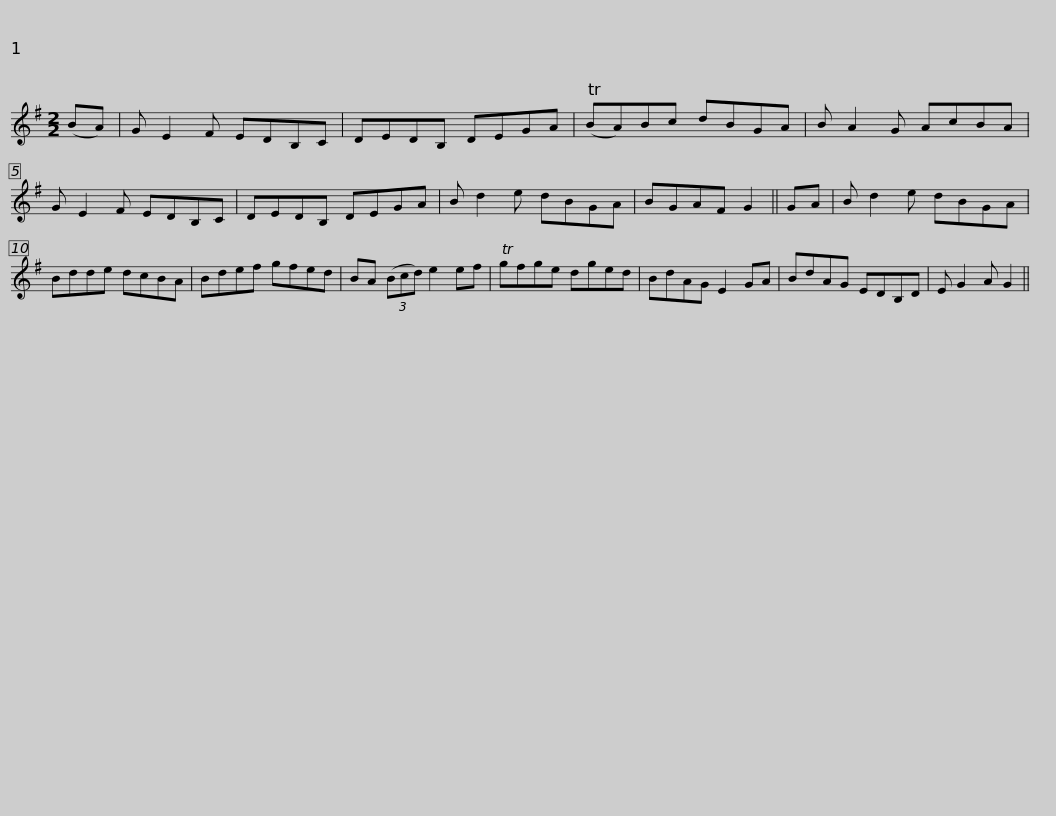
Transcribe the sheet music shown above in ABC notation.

X:1
L:1/8
M:2/2
I:linebreak $
K:G
V:1 treble
V:1
 (BA) | G E2 F EDB,C | DEDB, DEGA | (TBA)Bc dBGA | B A2 G AcBA | %5
 G E2 F EDB,C |$ DEDB, DEGA | B d2 e dBGA | BGAF G2 || GA | %10
 B d2 e dBGA | Bdde dcBA | Bdef gfed |$ BA (3(Bcd) e2 ef | Tgfge dged | %15
 BdAG E2 GA | BdAG EDB,D | E G2 A G2 || %18
